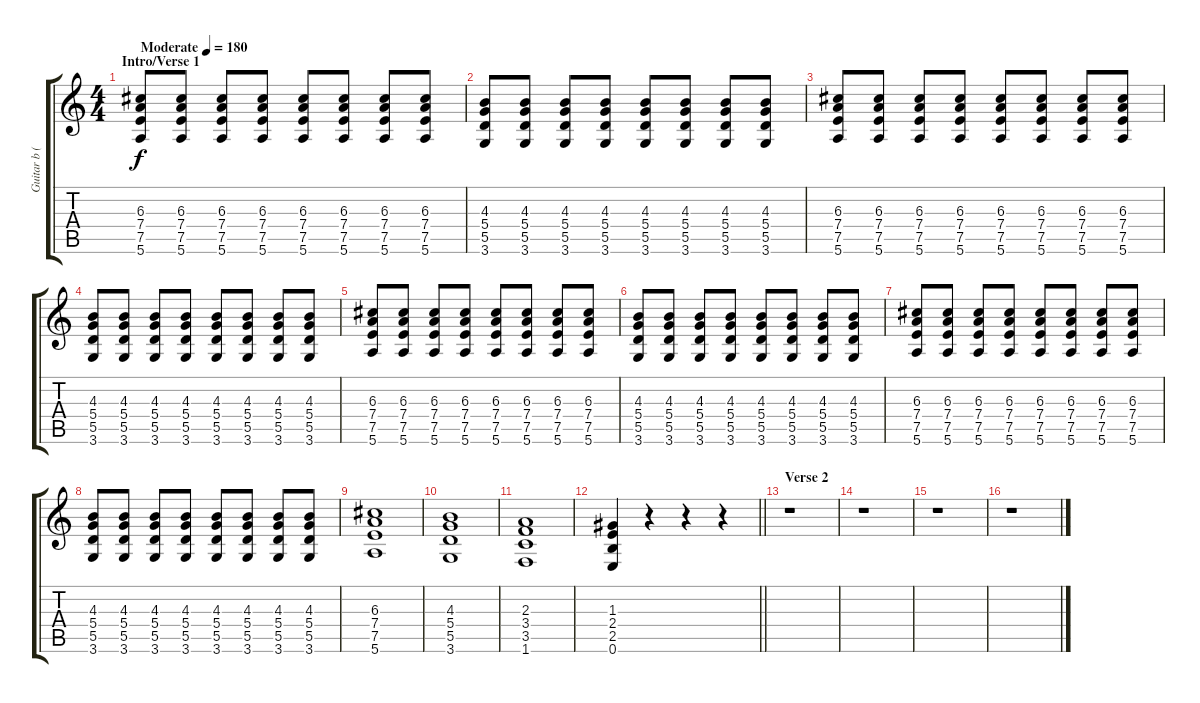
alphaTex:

\track ("Guitar b (Johnny Ramone)" "Guitar b (") {instrument distortionguitar}
\staff {score tabs}
\tuning (E4 B3 G3 D3 A2 E2) {hide}
\ts (4 4)
\section ("" "Intro/Verse 1")
\tempo (180 "Moderate")
\clef g2
\ks c
(6.3 7.4 7.5 5.6).8{dy f instrument distortionguitar} (6.3 7.4 7.5 5.6).8 (6.3 7.4 7.5 5.6).8 (6.3 7.4 7.5 5.6).8 (6.3 7.4 7.5 5.6).8 (6.3 7.4 7.5 5.6).8 (6.3 7.4 7.5 5.6).8 (6.3 7.4 7.5 5.6).8 |
(4.3 5.4 5.5 3.6).8 (4.3 5.4 5.5 3.6).8 (4.3 5.4 5.5 3.6).8 (4.3 5.4 5.5 3.6).8 (4.3 5.4 5.5 3.6).8 (4.3 5.4 5.5 3.6).8 (4.3 5.4 5.5 3.6).8 (4.3 5.4 5.5 3.6).8 |
(6.3 7.4 7.5 5.6).8 (6.3 7.4 7.5 5.6).8 (6.3 7.4 7.5 5.6).8 (6.3 7.4 7.5 5.6).8 (6.3 7.4 7.5 5.6).8 (6.3 7.4 7.5 5.6).8 (6.3 7.4 7.5 5.6).8 (6.3 7.4 7.5 5.6).8 |
(4.3 5.4 5.5 3.6).8 (4.3 5.4 5.5 3.6).8 (4.3 5.4 5.5 3.6).8 (4.3 5.4 5.5 3.6).8 (4.3 5.4 5.5 3.6).8 (4.3 5.4 5.5 3.6).8 (4.3 5.4 5.5 3.6).8 (4.3 5.4 5.5 3.6).8 |
(6.3 7.4 7.5 5.6).8 (6.3 7.4 7.5 5.6).8 (6.3 7.4 7.5 5.6).8 (6.3 7.4 7.5 5.6).8 (6.3 7.4 7.5 5.6).8 (6.3 7.4 7.5 5.6).8 (6.3 7.4 7.5 5.6).8 (6.3 7.4 7.5 5.6).8 |
(4.3 5.4 5.5 3.6).8 (4.3 5.4 5.5 3.6).8 (4.3 5.4 5.5 3.6).8 (4.3 5.4 5.5 3.6).8 (4.3 5.4 5.5 3.6).8 (4.3 5.4 5.5 3.6).8 (4.3 5.4 5.5 3.6).8 (4.3 5.4 5.5 3.6).8 |
(6.3 7.4 7.5 5.6).8 (6.3 7.4 7.5 5.6).8 (6.3 7.4 7.5 5.6).8 (6.3 7.4 7.5 5.6).8 (6.3 7.4 7.5 5.6).8 (6.3 7.4 7.5 5.6).8 (6.3 7.4 7.5 5.6).8 (6.3 7.4 7.5 5.6).8 |
(4.3 5.4 5.5 3.6).8 (4.3 5.4 5.5 3.6).8 (4.3 5.4 5.5 3.6).8 (4.3 5.4 5.5 3.6).8 (4.3 5.4 5.5 3.6).8 (4.3 5.4 5.5 3.6).8 (4.3 5.4 5.5 3.6).8 (4.3 5.4 5.5 3.6).8 |
(6.3 7.4 7.5 5.6).1 |
(4.3 5.4 5.5 3.6).1 |
(2.3 3.4 3.5 1.6).1 |
\barLineRight lightlight
(1.3 2.4 2.5 0.6).4 r.4 r.4 r.4 |
\section ("" "Verse 2")
r.1 |
r.1 |
r.1 |
r.1
